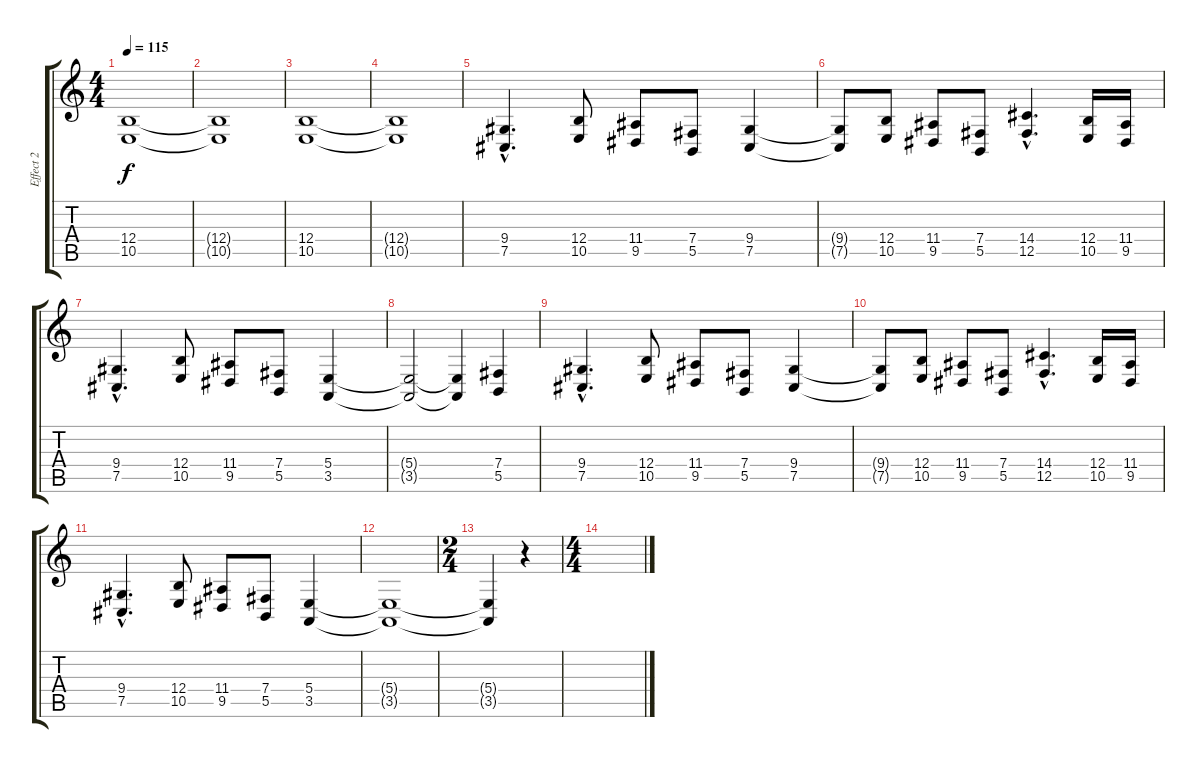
\track ("Effect 2" "Effect 2") {instrument choiraahs}
\staff {score tabs}
\tuning (Db4 Ab3 E3 B2 Gb2 Db2) {hide}
\ts (4 4)
\tempo 115
\clef g2
\ks c
(12.4 10.5).1{dy f} |
(12.4{t} 10.5{t}).1 |
(12.4 10.5).1 |
(12.4{t} 10.5{t}).1 |
(9.4{hac} 7.5{hac}).4{d} (12.4 10.5).8 (11.4 9.5).8 (7.4 5.5).8 (9.4 7.5).4 |
(9.4{t} 7.5{t}).8 (12.4 10.5).8 (11.4 9.5).8 (7.4 5.5).8 (14.4{hac} 12.5{hac}).4{d} (12.4 10.5).16 (11.4 9.5).16 |
(9.4{hac} 7.5{hac}).4{d} (12.4 10.5).8 (11.4 9.5).8 (7.4 5.5).8 (5.4 3.5).4 |
(5.4{t} 3.5{t}).2 (5.4{t} 3.5{t}).4 (7.4 5.5).4 |
(9.4{hac} 7.5{hac}).4{d} (12.4 10.5).8 (11.4 9.5).8 (7.4 5.5).8 (9.4 7.5).4 |
(9.4{t} 7.5{t}).8 (12.4 10.5).8 (11.4 9.5).8 (7.4 5.5).8 (14.4{hac} 12.5{hac}).4{d} (12.4 10.5).16 (11.4 9.5).16 |
(9.4{hac} 7.5{hac}).4{d} (12.4 10.5).8 (11.4 9.5).8 (7.4 5.5).8 (5.4 3.5).4 |
(5.4{t} 3.5{t}).1 |
\ts (2 4)
(5.4{t} 3.5{t}).4 r.4 |
\ts (4 4)
